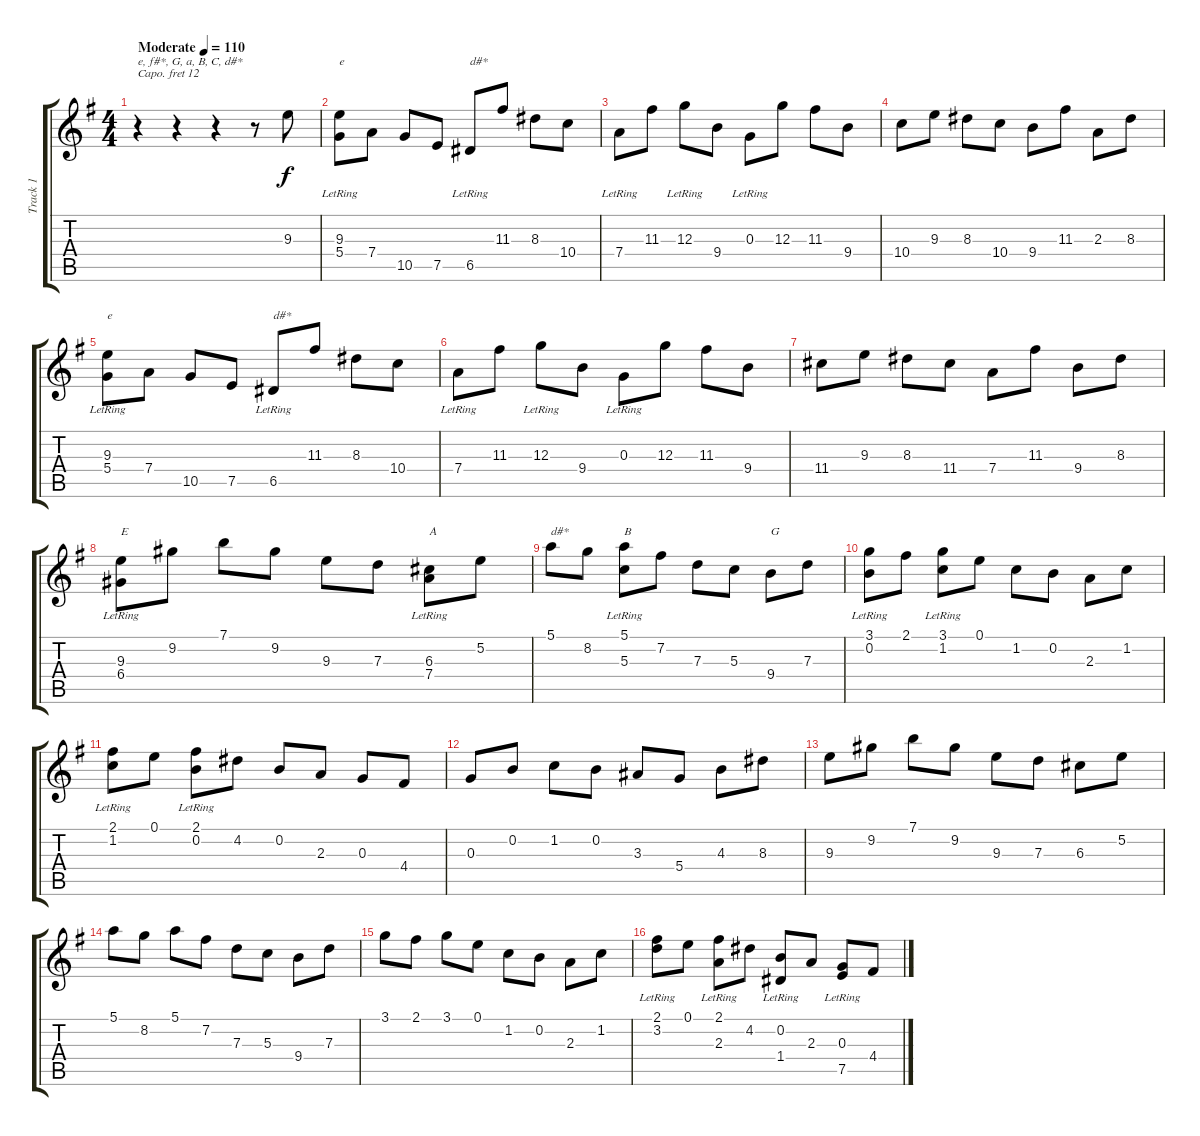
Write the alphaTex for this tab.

\track ("Track 1" "Track 1") {instrument acousticgrandpiano}
\staff {score tabs}
\capo 12
\tuning (E4 B3 G3 D3 A2 E2) {hide}
\ts (4 4)
\tempo (110 "Moderate")
\clef g2
\ks eminor
r.4{txt "e, f#*, G, a, B, C, d#*" dy f instrument acousticgrandpiano} r.4 r.4 r.8 9.3.8 |
(9.3{lr} 5.4).8{txt "e"} 7.4.8 10.5.8 7.5.8 6.5{lr}.8{txt "d#*"} 11.3.8 8.3.8 10.4.8 |
7.4{lr}.8 11.3.8 12.3{lr}.8 9.4.8 0.3{lr}.8 12.3.8 11.3.8 9.4.8 |
10.4.8 9.3.8 8.3.8 10.4.8 9.4.8 11.3.8 2.3.8 8.3.8 |
(9.3{lr} 5.4).8{txt "e"} 7.4.8 10.5.8 7.5.8 6.5{lr}.8{txt "d#*"} 11.3.8 8.3.8 10.4.8 |
7.4{lr}.8 11.3.8 12.3{lr}.8 9.4.8 0.3{lr}.8 12.3.8 11.3.8 9.4.8 |
11.4.8 9.3.8 8.3.8 11.4.8 7.4.8 11.3.8 9.4.8 8.3.8 |
(9.3 6.4{lr}).8{txt "E"} 9.2.8 7.1.8 9.2.8 9.3.8 7.3.8 (6.3 7.4{lr}).8{txt "A"} 5.2.8 |
5.1.8{txt "d#*"} 8.2.8 (5.1 5.3{lr}).8{txt "B"} 7.2.8 7.3.8 5.3.8 9.4.8{txt "G"} 7.3.8 |
(3.1 0.2{lr}).8 2.1.8 (3.1 1.2{lr}).8 0.1.8 1.2.8 0.2.8 2.3.8 1.2.8 |
(2.1 1.2{lr}).8 0.1.8 (2.1 0.2{lr}).8 4.2.8 0.2.8 2.3.8 0.3.8 4.4.8 |
0.3.8 0.2.8 1.2.8 0.2.8 3.3.8 5.4.8 4.3.8 8.3.8 |
9.3.8 9.2.8 7.1.8 9.2.8 9.3.8 7.3.8 6.3.8 5.2.8 |
5.1.8 8.2.8 5.1.8 7.2.8 7.3.8 5.3.8 9.4.8 7.3.8 |
3.1.8 2.1.8 3.1.8 0.1.8 1.2.8 0.2.8 2.3.8 1.2.8 |
(2.1 3.2{lr}).8 0.1.8 (2.1 2.3{lr}).8 4.2.8 (0.2 1.4{lr}).8 2.3.8 (0.3 7.5{lr}).8 4.4.8
